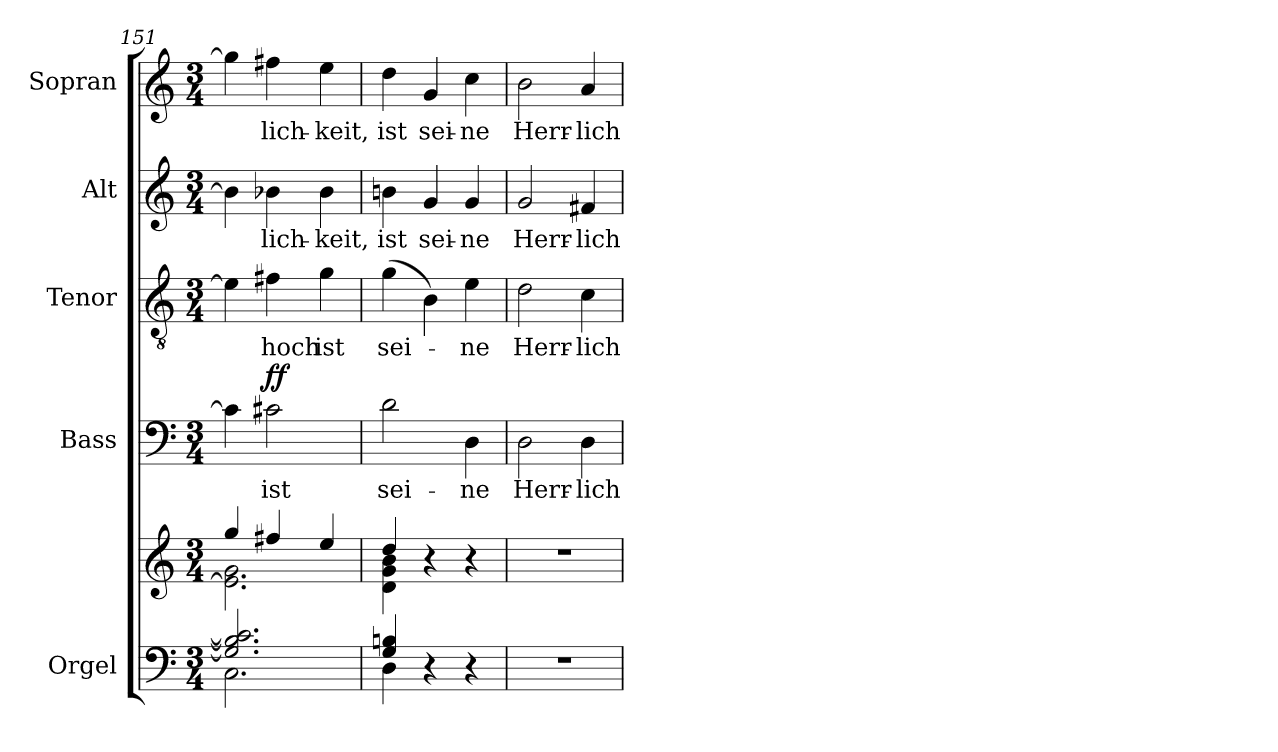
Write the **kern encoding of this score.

**kern	**kern	**kern	**text	**dynam	**kern	**text	**kern	**text	**kern	**text
*part5	*part5	*part4	*part4	*part4	*part3	*part3	*part2	*part2	*part1	*part1
*staff6	*staff5	*staff4	*staff4	*staff4	*staff3	*staff3	*staff2	*staff2	*staff1	*staff1
*I"Orgel	*	*I"Bass	*	*	*I"Tenor	*	*I"Alt	*	*I"Sopran	*
*I'Org.	*	*I'B	*	*	*I'T	*	*I'A	*	*I'S	*
*clefF4	*clefG2	*clefF4	*	*	*clefGv2	*	*clefG2	*	*clefG2	*
*k[]	*k[]	*k[]	*	*	*k[]	*	*k[]	*	*k[]	*
*C:	*C:	*C:	*	*	*C:	*	*C:	*	*C:	*
*M3/4	*M3/4	*M3/4	*	*	*M3/4	*	*M3/4	*	*M3/4	*
=151	=151	=151	=151	=151	=151	=151	=151	=151	=151	=151
*^	*^	*	*	*	*	*	*	*	*	*
2.G/] 2.B-/] 2.c#/]	2.C\	4gg/	2.e\] 2.g\	4c#\]	.	.	4e\]	.	4b-\]	.	4gg\]	.
!	!	!	!	!	!LO:LY:b	!LO:DY:a	!	!LO:LY:b	!	!LO:LY:b	!	!LO:LY:b
.	.	4ff#X/	.	2c#X\	ist	ff	4f#X\	hoch	4b-X\	-lich-	4ff#X\	-lich-
!	!	!	!	!	!	!	!	!LO:LY:b	!	!LO:LY:b	!	!LO:LY:b
.	.	4ee/	.	.	.	.	4g\	ist	4b-\	-keit,	4ee\	-keit,
!!LO:LB:g=z
=152	=152	=152	=152	=152	=152	=152	=152	=152	=152	=152	=152	=152
!	!	!	!	!	!LO:LY:b	!	!	!LO:LY:b	!	!LO:LY:b	!	!LO:LY:b
4G/ 4Bn/	4D\	4dd/	4d\ 4g\ 4b\	2d\	sei-	.	(>4g\	sei-	4bn\	ist	4dd\	ist
!	!	!	!	!	!	!	!	!	!	!LO:LY:b	!	!LO:LY:b
4r	2ryy	4r	2ryy	.	.	.	4B\)	.	4g/	sei-	4g/	sei-
!	!	!	!	!	!LO:LY:b	!	!	!LO:LY:b	!	!LO:LY:b	!	!LO:LY:b
4r	.	4r	.	4D\	-ne	.	4e\	-ne	4g/	-ne	4cc\	-ne
*v	*v	*	*	*	*	*	*	*	*	*	*	*
*	*v	*v	*	*	*	*	*	*	*	*	*
=153	=153	=153	=153	=153	=153	=153	=153	=153	=153	=153
!	!	!	!LO:LY:b	!	!	!LO:LY:b	!	!LO:LY:b	!	!LO:LY:b
2.r	2.r	2D\	Herr-	.	2d\	Herr-	2g/	Herr-	2b\	Herr-
!	!	!	!LO:LY:b	!	!	!LO:LY:b	!	!LO:LY:b	!	!LO:LY:b
.	.	4D\	-lich-	.	4c\	-lich-	4f#X/	-lich-	4a/	-lich-
=	=	=	=	=	=	=	=	=	=	=
*-	*-	*-	*-	*-	*-	*-	*-	*-	*-	*-
